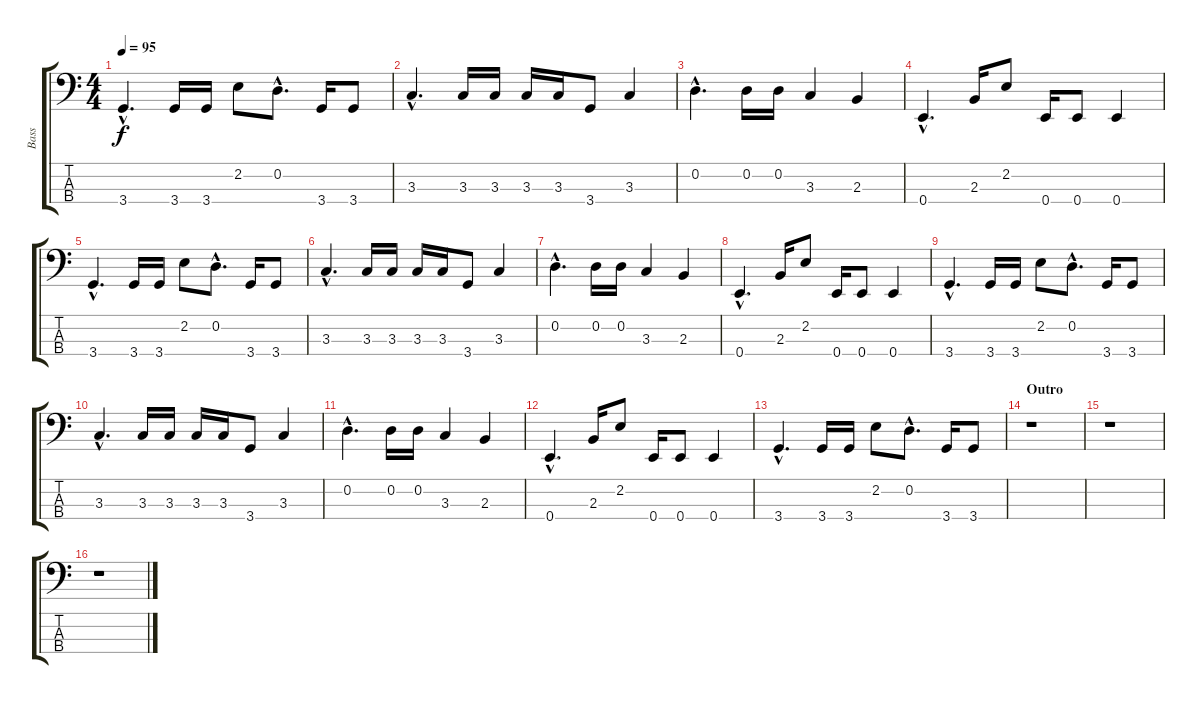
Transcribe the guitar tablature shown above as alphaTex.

\track ("Bass" "Bass") {instrument electricbasspick}
\staff {score tabs}
\tuning (G2 D2 A1 E1) {hide}
\ts (4 4)
\tempo 95
\clef f4
\ks c
3.4{hac}.4{d dy f} 3.4.16 3.4.16 2.2.8 0.2{hac}.8{d} 3.4.16 3.4.8 |
3.3{hac}.4{d} 3.3.16 3.3.16 3.3.16 3.3.16 3.4.8 3.3.4 |
0.2{hac}.4{d} 0.2.16 0.2.16 3.3.4 2.3.4 |
0.4{hac}.4{d} 2.3.16 2.2.8 0.4.16 0.4.8 0.4.4 |
3.4{hac}.4{d} 3.4.16 3.4.16 2.2.8 0.2{hac}.8{d} 3.4.16 3.4.8 |
3.3{hac}.4{d} 3.3.16 3.3.16 3.3.16 3.3.16 3.4.8 3.3.4 |
0.2{hac}.4{d} 0.2.16 0.2.16 3.3.4 2.3.4 |
0.4{hac}.4{d} 2.3.16 2.2.8 0.4.16 0.4.8 0.4.4 |
3.4{hac}.4{d} 3.4.16 3.4.16 2.2.8 0.2{hac}.8{d} 3.4.16 3.4.8 |
3.3{hac}.4{d} 3.3.16 3.3.16 3.3.16 3.3.16 3.4.8 3.3.4 |
0.2{hac}.4{d} 0.2.16 0.2.16 3.3.4 2.3.4 |
0.4{hac}.4{d} 2.3.16 2.2.8 0.4.16 0.4.8 0.4.4 |
3.4{hac}.4{d} 3.4.16 3.4.16 2.2.8 0.2{hac}.8{d} 3.4.16 3.4.8 |
\section ("" "Outro")
r.1 |
r.1 |
r.1
